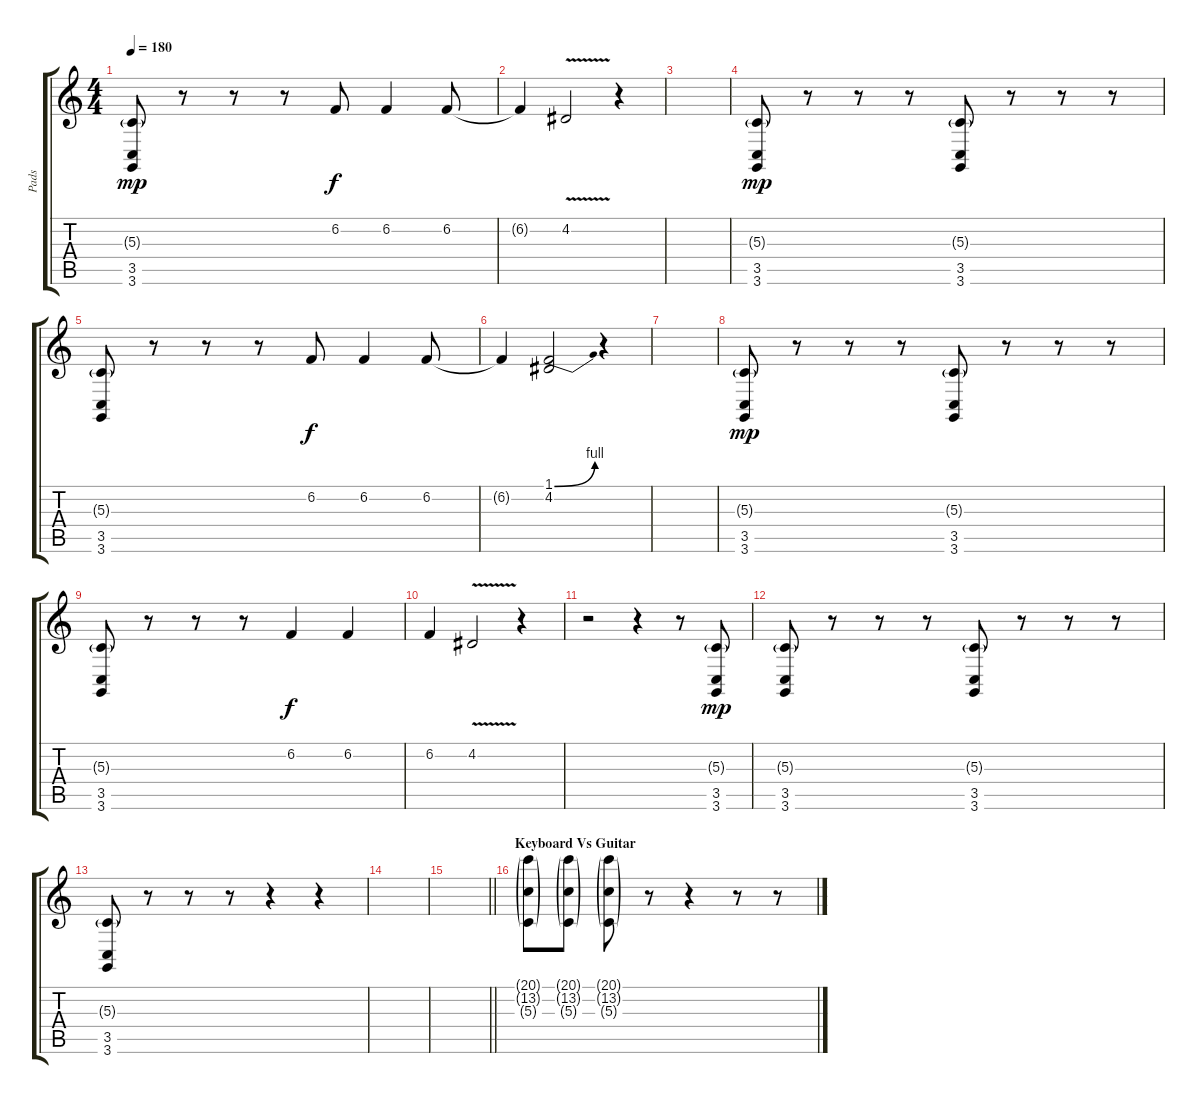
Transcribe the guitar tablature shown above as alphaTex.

\track ("Pads" "Pads") {instrument pad1newage}
\staff {score tabs}
\tuning (E4 B3 G3 D3 A2 E2) {hide}
\ts (4 4)
\tempo 180
\clef g2
\ks c
(5.3{g} 3.5 3.6).8{dy mp} r.8 r.8 r.8 6.2.8{dy f} 6.2.4 6.2.8 |
6.2{t}.4 4.2{v}.2 r.4 |
|
(5.3{g} 3.5 3.6).8{dy mp} r.8 r.8 r.8 (5.3{g} 3.5 3.6).8 r.8 r.8 r.8 |
(5.3{g} 3.5 3.6).8 r.8 r.8 r.8 6.2.8{dy f} 6.2.4 6.2.8 |
6.2{t}.4 (1.1{be (bend 0 0 60 4)} 4.2).2 r.4 |
|
(5.3{g} 3.5 3.6).8{dy mp} r.8 r.8 r.8 (5.3{g} 3.5 3.6).8 r.8 r.8 r.8 |
(5.3{g} 3.5 3.6).8 r.8 r.8 r.8 6.2.4{dy f} 6.2.4 |
6.2.4 4.2{v}.2 r.4 |
r.2 r.4 r.8 (5.3{g} 3.5 3.6).8{dy mp} |
(5.3{g} 3.5 3.6).8 r.8 r.8 r.8 (5.3{g} 3.5 3.6).8 r.8 r.8 r.8 |
(5.3{g} 3.5 3.6).8 r.8 r.8 r.8 r.4 r.4 |
|
\barLineRight lightlight
|
\section ("" "Keyboard Vs Guitar")
(20.1{g} 13.2{g} 5.3{g}).8{instrument stringensemble1} (20.1{g} 13.2{g} 5.3{g}).8 (20.1{g} 13.2{g} 5.3{g}).8 r.8 r.4 r.8 r.8
